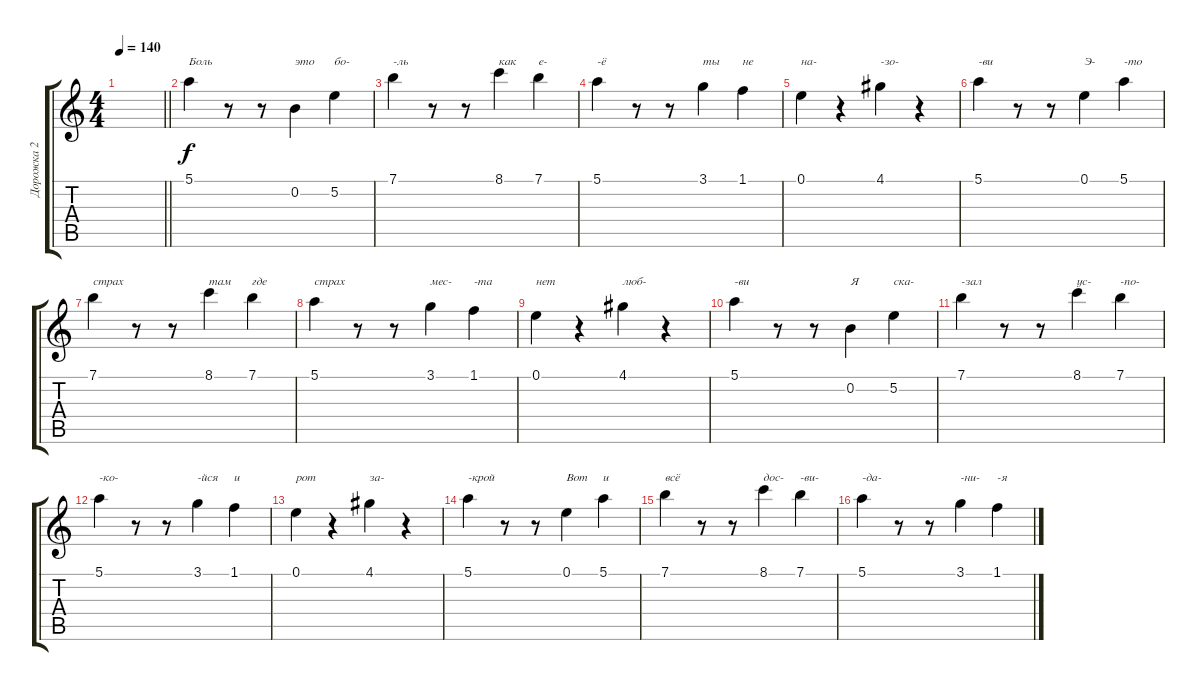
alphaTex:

\track ("Дорожка 2" "Дорожка 2") {instrument acousticguitarsteel}
\staff {score tabs}
\tuning (E4 B3 G3 D3 A2 E2) {hide}
\ts (4 4)
\tempo 140
\clef g2
\barLineRight lightlight
\ks c
|
5.1.4{txt "Боль"} r.8 r.8 0.2.4{txt "это"} 5.2.4{txt "бо-"} |
7.1.4{txt "-ль"} r.8 r.8 8.1.4{txt "как"} 7.1.4{txt "е-"} |
5.1.4{txt "-ё"} r.8 r.8 3.1.4{txt "ты"} 1.1.4{txt "не"} |
0.1.4{txt "на-"} r.4 4.1.4{txt "-зо-"} r.4 |
5.1.4{txt "-ви"} r.8 r.8 0.1.4{txt "Э-"} 5.1.4{txt "-то"} |
7.1.4{txt "страх"} r.8 r.8 8.1.4{txt "там"} 7.1.4{txt "где"} |
5.1.4{txt "страх"} r.8 r.8 3.1.4{txt "мес-"} 1.1.4{txt "-та"} |
0.1.4{txt "нет"} r.4 4.1.4{txt "люб-"} r.4 |
5.1.4{txt "-ви"} r.8 r.8 0.2.4{txt "Я"} 5.2.4{txt "ска-"} |
7.1.4{txt "-зал"} r.8 r.8 8.1.4{txt "ус-"} 7.1.4{txt "-по-"} |
5.1.4{txt "-ко-"} r.8 r.8 3.1.4{txt "-йся"} 1.1.4{txt "и"} |
0.1.4{txt "рот"} r.4 4.1.4{txt "за-"} r.4 |
5.1.4{txt "-крой"} r.8 r.8 0.1.4{txt "Вот"} 5.1.4{txt "и"} |
7.1.4{txt "всё"} r.8 r.8 8.1.4{txt "дос-"} 7.1.4{txt "-ви-"} |
5.1.4{txt "-да-"} r.8 r.8 3.1.4{txt "-ни-"} 1.1.4{txt "-я"}
